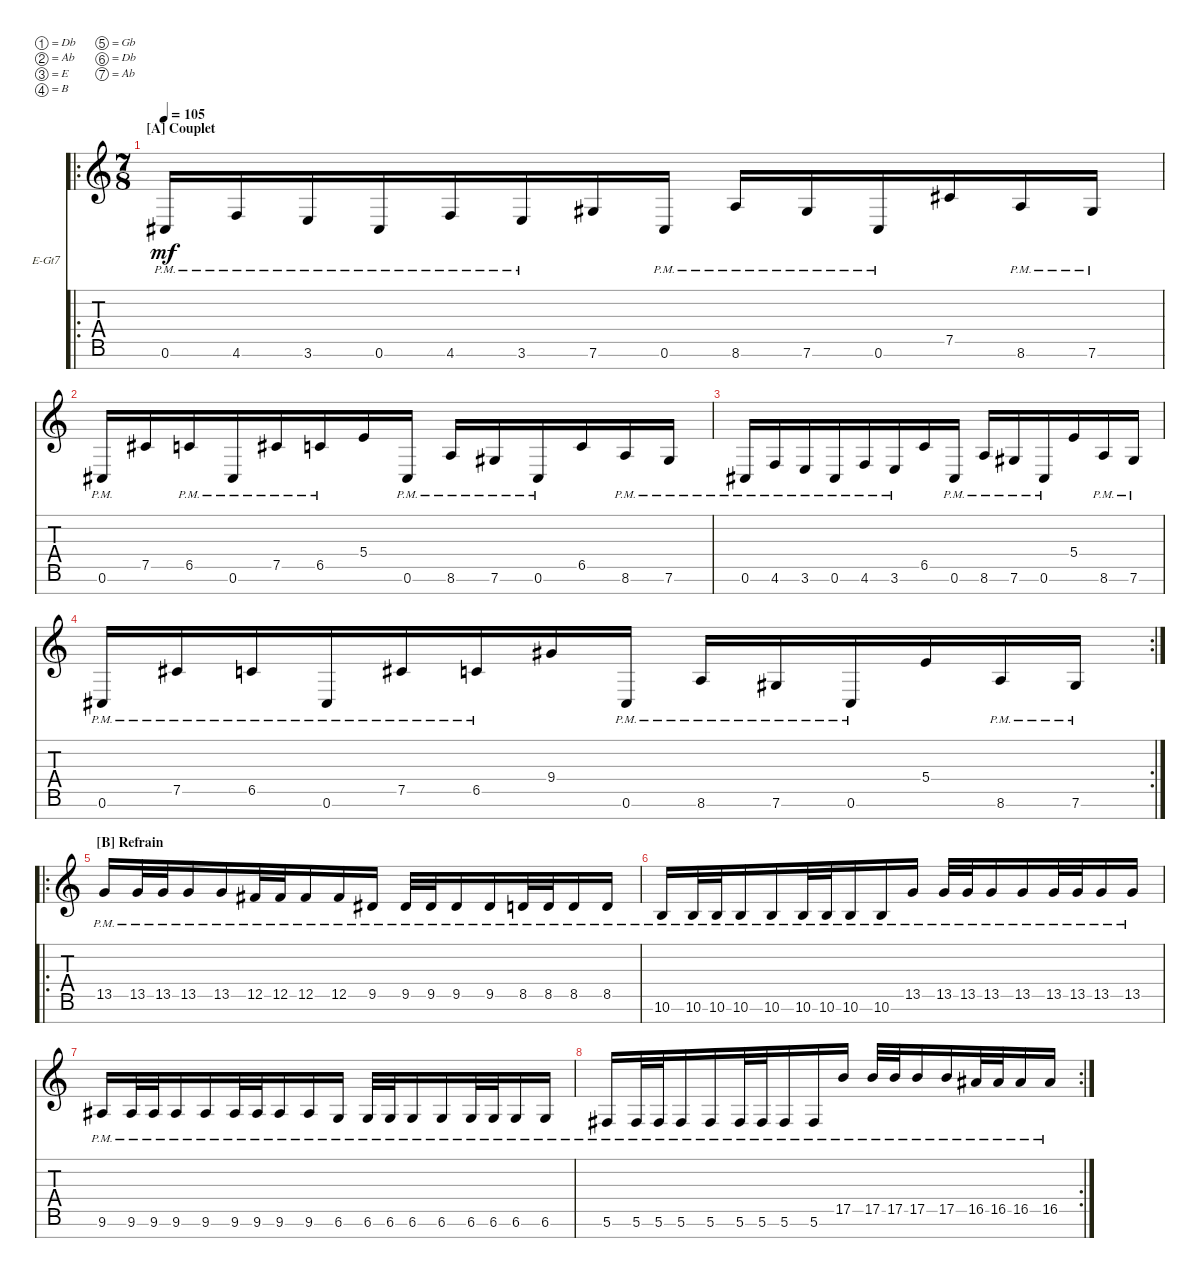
\defaultSystemsLayout 4
\bracketExtendMode nobrackets
\firstSystemTrackNameOrientation horizontal
\otherSystemsTrackNameOrientation horizontal
\track ("Electric Guitar" "E-Gt7") {instrument distortionguitar}
\staff {score tabs}
\tuning (Db4 Ab3 E3 B2 Gb2 Db2 Ab1)
\ro
\ts (7 8)
\section ("A" "Couplet")
\tempo 105
\clef g2
\ks c
0.6{pm}.16{dy mf instrument distortionguitar} 4.6{pm}.16 3.6{pm}.16 0.6{pm}.16 4.6{pm}.16 3.6{pm}.16 7.6.16 0.6{pm}.16 8.6{pm}.16 7.6{pm}.16 0.6{pm}.16 7.5.16 8.6{pm}.16 7.6{pm}.16 |
0.6{pm}.16 7.5.16 6.5{pm}.16 0.6{pm}.16 7.5{pm}.16 6.5{pm}.16 5.4.16 0.6{pm}.16 8.6{pm}.16 7.6{pm}.16 0.6{pm}.16 6.5.16 8.6{pm}.16 7.6{pm}.16 |
0.6{pm}.16 4.6{pm}.16 3.6{pm}.16 0.6{pm}.16 4.6{pm}.16 3.6{pm}.16 6.5.16 0.6{pm}.16 8.6{pm}.16 7.6{pm}.16 0.6{pm}.16 5.4.16 8.6{pm}.16 7.6{pm}.16 |
\rc 2
0.6{pm}.16 7.5{pm}.16 6.5{pm}.16 0.6{pm}.16 7.5{pm}.16 6.5{pm}.16 9.4.16 0.6{pm}.16 8.6{pm}.16 7.6{pm}.16 0.6{pm}.16 5.4.16 8.6{pm}.16 7.6{pm}.16 |
\ro
\section ("B" "Refrain")
13.5{pm}.16 13.5{pm}.32 13.5{pm}.32 13.5{pm}.16 13.5{pm}.16 12.5{pm}.32 12.5{pm}.32 12.5{pm}.16 12.5{pm}.16 9.5{pm}.16 9.5{pm}.32 9.5{pm}.32 9.5{pm}.16 9.5{pm}.16 8.5{pm}.32 8.5{pm}.32 8.5{pm}.16 8.5{pm}.16 |
10.6{pm}.16 10.6{pm}.32 10.6{pm}.32 10.6{pm}.16 10.6{pm}.16 10.6{pm}.32 10.6{pm}.32 10.6{pm}.16 10.6{pm}.16 13.5{pm}.16 13.5{pm}.32 13.5{pm}.32 13.5{pm}.16 13.5{pm}.16 13.5{pm}.32 13.5{pm}.32 13.5{pm}.16 13.5{pm}.16 |
9.6{pm}.16 9.6{pm}.32 9.6{pm}.32 9.6{pm}.16 9.6{pm}.16 9.6{pm}.32 9.6{pm}.32 9.6{pm}.16 9.6{pm}.16 6.6{pm}.16 6.6{pm}.32 6.6{pm}.32 6.6{pm}.16 6.6{pm}.16 6.6{pm}.32 6.6{pm}.32 6.6{pm}.16 6.6{pm}.16 |
\rc 2
5.6{pm}.16 5.6{pm}.32 5.6{pm}.32 5.6{pm}.16 5.6{pm}.16 5.6{pm}.32 5.6{pm}.32 5.6{pm}.16 5.6{pm}.16 17.5{pm}.16 17.5{pm}.32 17.5{pm}.32 17.5{pm}.16 17.5{pm}.16 16.5{pm}.32 16.5{pm}.32 16.5{pm}.16 16.5{pm}.16
